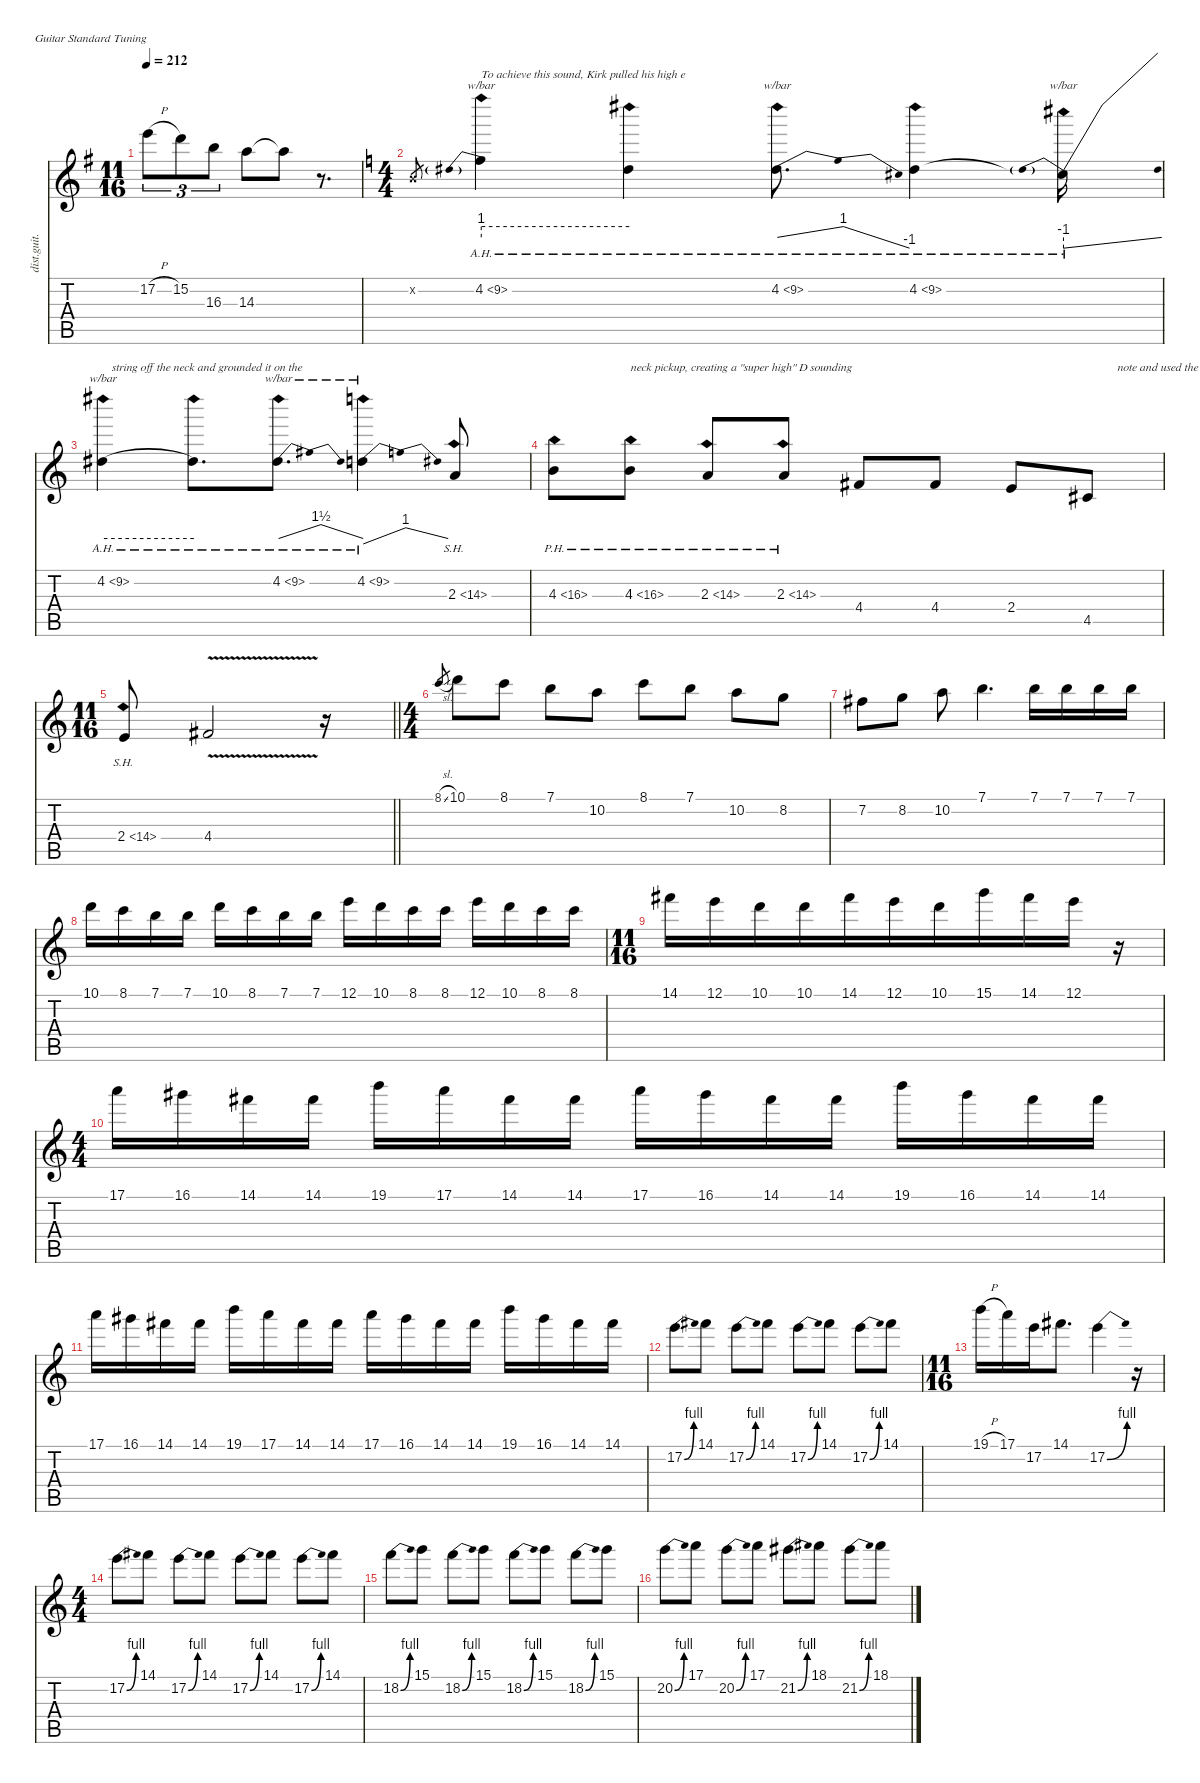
\defaultSystemsLayout 4
\hideDynamics
\bracketExtendMode nobrackets
\otherSystemsTrackNameOrientation horizontal
\track ("Kirk Hammett" "dist.guit.") {instrument distortionguitar}
\staff {score tabs}
\tuning (E4 B3 G3 D3 A2 E2)
\ts (11 16)
\beaming (8 2 2 2 2)
\tempo 212
\clef g2
\ks g
17.2{h acc forcenatural}.8{tu (3 2) dy f} 15.2{acc forcenatural}.8{tu (3 2)} 16.3{acc forcenatural}.8{tu (3 2)} 14.3{acc forcenatural}.8 14.3{t acc forcenatural}.8 r.8{d} |
\ts (4 4)
\beaming (8 2 2 2 2)
\ks c
0.2{x}.8{gr dy mf} 4.2{ah 5}.4{tbe (predive default 0 4 60 4) txt "To achieve this sound, Kirk pulled his high e" dy fff} 4.2{ah 5 t acc #}.4{dy f} 4.2{ah 5 acc #}.8{d tbe (dip default 0 0 30 4 60 -4) dy fff} 4.2{ah 5 acc #}.4 4.2{ah 5 t acc #}.16{tbe (predivedive default 0 -4 60 0) dy f} |
4.2{ah 5 acc #}.4{tbe (hold default 0 0 60 0) txt "   string off the neck and grounded it on the" dy fff} 4.2{ah 5 t acc #}.8{d dy f} 4.2{ah 5 acc #}.8{d tbe (dip default 0 0 30 6 60 0) dy fff} 4.2{ah 5 acc #}.4{tbe (dip default 0 -2 30 4 60 0)} 2.3{sh 12}.8 |
4.3{ph 12}.8 4.3{ph 12}.8{txt "neck pickup, creating a \"super high\" D sounding"} 2.3{ph 12}.8 2.3{ph 12}.8{dy f} 4.4{acc #}.8 4.4{acc #}.8{dy fff} 2.4.8{dy f} 4.5{acc #}.8{txt "          note and used the whammy bar..." dy fff} |
\ts (11 16)
\beaming (8 2 2 2 2)
\barLineRight lightlight
2.4{sh 12}.8 4.4{v acc #}.2 r.16 |
\ts (4 4)
\beaming (8 2 2 2 2)
8.1{sl}.8{gr dy mf} 10.1.8{dy f} 8.1.8 7.1.8 10.2.8 8.1.8 7.1.8 10.2.8 8.2.8 |
7.2{acc #}.8 8.2.8 10.2.8 7.1.4{d} 7.1.16 7.1.16 7.1.16 7.1.16 |
10.1.16 8.1.16 7.1.16 7.1.16 10.1.16 8.1.16 7.1.16 7.1.16 12.1.16 10.1.16 8.1.16 8.1.16 12.1.16 10.1.16 8.1.16 8.1.16 |
\ts (11 16)
\beaming (8 5)
14.1{acc #}.16 12.1.16 10.1.16 10.1.16 14.1{acc #}.16 12.1.16 10.1.16 15.1.16 14.1{acc #}.16 12.1.16 r.16 |
\ts (4 4)
\beaming (8 2 2 2 2)
17.1.16 16.1{acc #}.16 14.1{acc #}.16 14.1{acc #}.16 19.1.16 17.1.16 14.1{acc #}.16 14.1{acc #}.16 17.1.16 16.1{acc #}.16 14.1{acc #}.16 14.1{acc #}.16 19.1.16 16.1{acc #}.16 14.1{acc #}.16 14.1{acc #}.16 |
17.1.16 16.1{acc #}.16 14.1{acc #}.16 14.1{acc #}.16 19.1.16 17.1.16 14.1{acc #}.16 14.1{acc #}.16 17.1.16 16.1{acc #}.16 14.1{acc #}.16 14.1{acc #}.16 19.1.16 16.1{acc #}.16 14.1{acc #}.16 14.1{acc #}.16 |
17.2{be (bend 0 0 15 4)}.8 14.1{acc #}.8 17.2{be (bend 0 0 15 4)}.8 14.1{acc #}.8 17.2{be (bend 0 0 15 4)}.8 14.1{acc #}.8 17.2{be (bend 0 0 15 4)}.8 14.1{acc #}.8 |
\ts (11 16)
\beaming (8 5)
19.1{h}.16 17.1.16 17.2.16 14.1{acc #}.8{d} 17.2{be (bend 0 0 15 4)}.4 r.16 |
\ts (4 4)
\beaming (8 2 2 2 2)
17.2{be (bend 0 0 30 4)}.8{dy fff} 14.1{acc #}.8 17.2{be (bend 0 0 30 4)}.8 14.1{acc #}.8 17.2{be (bend 0 0 30 4)}.8 14.1{acc #}.8 17.2{be (bend 0 0 30 4)}.8 14.1{acc #}.8 |
18.2{be (bend 0 0 30 4)}.8 15.1.8 18.2{be (bend 0 0 30 4)}.8 15.1.8 18.2{be (bend 0 0 30 4)}.8 15.1.8 18.2{be (bend 0 0 30 4)}.8 15.1.8 |
20.2{be (bend 0 0 30 4)}.8 17.1.8 20.2{be (bend 0 0 30 4)}.8 17.1.8 21.2{be (bend 0 0 30 4) acc #}.8 18.1{acc #}.8 21.2{be (bend 0 0 30 4) acc #}.8 18.1{acc #}.8
